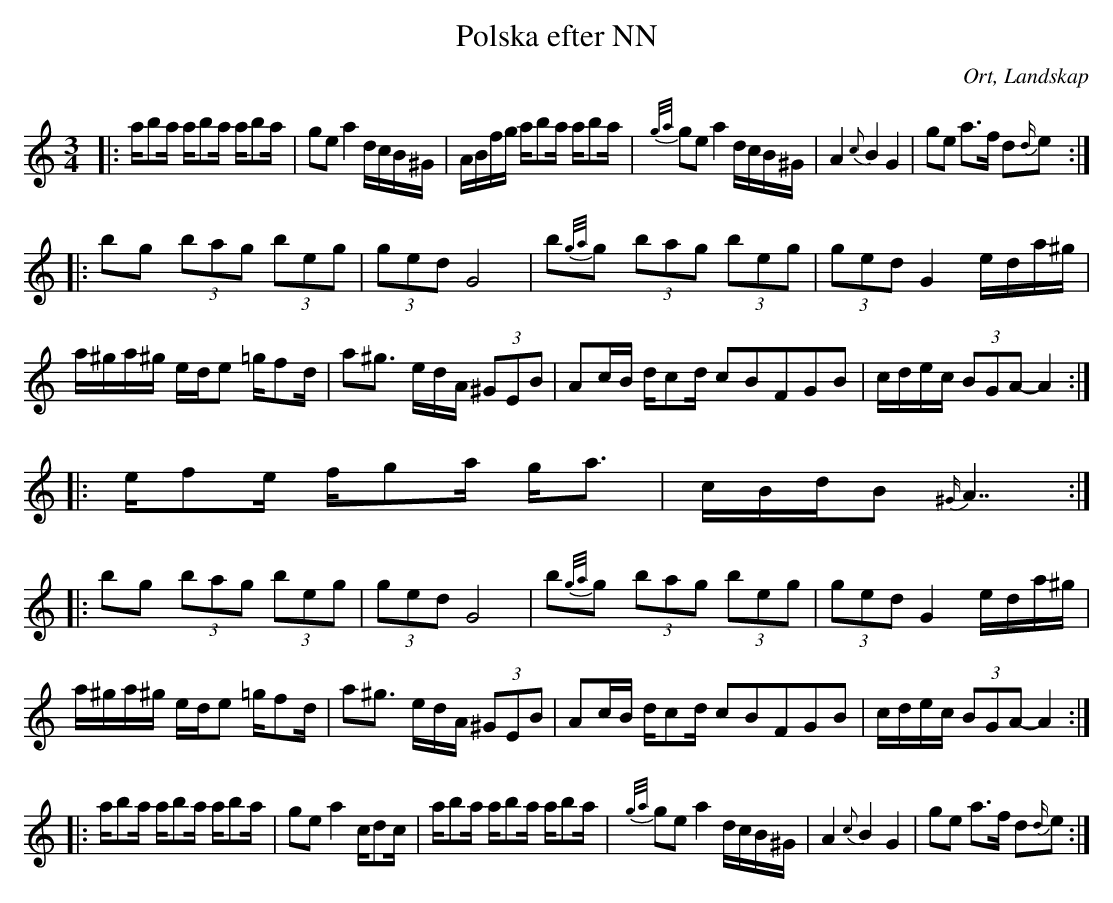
X:1
T:Polska efter NN
O:Ort, Landskap
M:3/4
L:1/8
K:C
|: a/ba/ a/ba/ a/ba/|ge a2 d/c/B/^G/| A/B/f/g/ a/ba/ a/ba/ | {g/a/}ge a2 d/c/B/^G/| A2 {c}B2 G2 | ge a>f d{d/}e:|
|:bg (3bag (3beg| (3ged G4 |b{g/a/}g (3bag (3beg| (3ged G2 e/d/a/^g/| a/^g/a/^g/ e/d/e =g/fd/ |a^g3/2 /e/d/A/ (3^GEB| Ac/B/ d/cd/ c2/5B2/5F2/5G2/5B2/5|  c/d/e/c/ (3BGA-A2 :|
|:e/fe/ f/ga/ g/a3/2 |c/B/d/B {^G/}A7/2:|
|:bg (3bag (3beg| (3ged G4 |b{g/a/}g (3bag (3beg| (3ged G2 e/d/a/^g/| a/^g/a/^g/ e/d/e =g/fd/ |a^g3/2 /e/d/A/ (3^GEB| Ac/B/ d/cd/ c2/5B2/5F2/5G2/5B2/5|  c/d/e/c/ (3BGA-A2 :|
|: a/ba/ a/ba/ a/ba/|ge a2 c/dc/| a/ba/ a/ba/ a/ba/ | {g/a/}ge a2 d/c/B/^G/| A2 {c}B2 G2 | ge a>f d{d/}e:|
